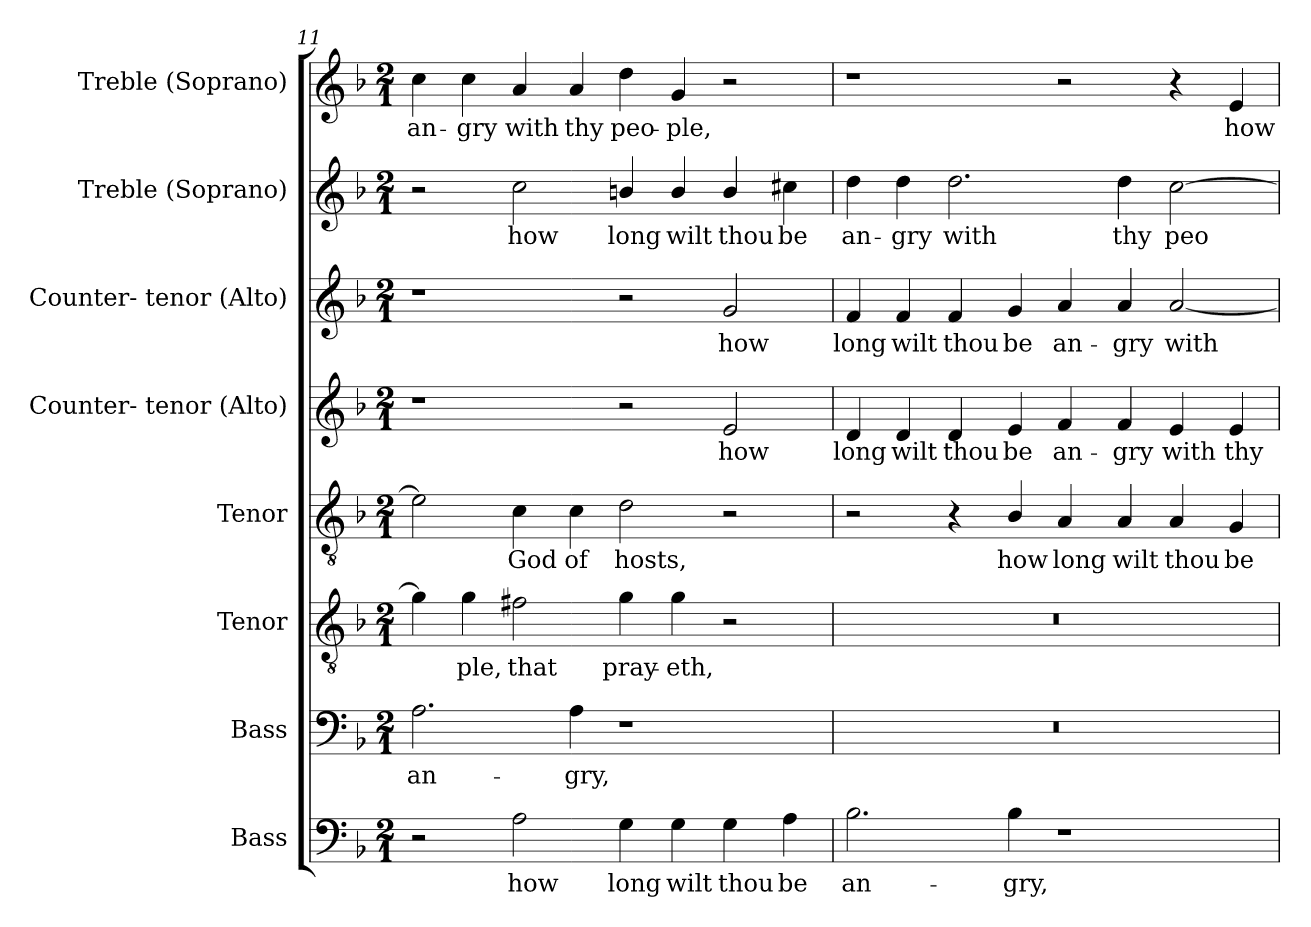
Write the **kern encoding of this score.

**kern	**text	**kern	**text	**kern	**text	**kern	**text	**kern	**text	**kern	**text	**kern	**text	**kern	**text
*part8	*part8	*part7	*part7	*part6	*part6	*part5	*part5	*part4	*part4	*part3	*part3	*part2	*part2	*part1	*part1
*staff8	*staff8	*staff7	*staff7	*staff6	*staff6	*staff5	*staff5	*staff4	*staff4	*staff3	*staff3	*staff2	*staff2	*staff1	*staff1
*I"Bass	*	*I"Bass	*	*I"Tenor	*	*I"Tenor	*	*I"Counter- tenor (Alto)	*	*I"Counter- tenor (Alto)	*	*I"Treble (Soprano)	*	*I"Treble (Soprano)	*
*I'B.	*	*I'B.	*	*I'T.	*	*I'T.	*	*I'A.	*	*I'A.	*	*I'S.	*	*I'S.	*
*clefF4	*	*clefF4	*	*clefGv2	*	*clefGv2	*	*clefG2	*	*clefG2	*	*clefG2	*	*clefG2	*
*	*	*	*	*ITrd7c12	*	*ITrd7c12	*	*	*	*	*	*	*	*	*
*k[b-]	*	*k[b-]	*	*k[b-]	*	*k[b-]	*	*k[b-]	*	*k[b-]	*	*k[b-]	*	*k[b-]	*
*F:	*	*F:	*	*F:	*	*F:	*	*F:	*	*F:	*	*F:	*	*F:	*
*M2/1	*	*M2/1	*	*M2/1	*	*M2/1	*	*M2/1	*	*M2/1	*	*M2/1	*	*M2/1	*
=11	=11	=11	=11	=11	=11	=11	=11	=11	=11	=11	=11	=11	=11	=11	=11
!	!	!	!LO:LY:b:color=#000000	!	!	!	!	!	!	!	!	!	!	!	!
!	!	!	!	!	!	!	!	!	!	!	!	!	!	!	!LO:LY:b:color=#000000
2r	.	2.Ai\	an-	4Gi\]	.	2Ei\]	.	1r	.	1r	.	2r	.	4cci\	an-
!	!	!	!	!	!LO:LY:b:color=#000000	!	!	!	!	!	!	!	!	!	!
!	!	!	!	!	!	!	!	!	!	!	!	!	!	!	!LO:LY:b:color=#000000
.	.	.	.	4Gi\	-ple,	.	.	.	.	.	.	.	.	4cci\	-gry
!	!LO:LY:b:color=#000000	!	!	!	!	!	!	!	!	!	!	!	!	!	!
!	!	!	!	!	!LO:LY:b:color=#000000	!	!	!	!	!	!	!	!	!	!
!	!	!	!	!	!	!	!LO:LY:b:color=#000000	!	!	!	!	!	!	!	!
!	!	!	!	!	!	!	!	!	!	!	!	!	!LO:LY:b:color=#000000	!	!
!	!	!	!	!	!	!	!	!	!	!	!	!	!	!	!LO:LY:b:color=#000000
2Ai\	how	.	.	2F#Xi\	that	4Ci\	God	.	.	.	.	2cci\	how	4ai/	with
!	!	!	!LO:LY:b:color=#000000	!	!	!	!	!	!	!	!	!	!	!	!
!	!	!	!	!	!	!	!LO:LY:b:color=#000000	!	!	!	!	!	!	!	!
!	!	!	!	!	!	!	!	!	!	!	!	!	!	!	!LO:LY:b:color=#000000
.	.	4Ai\	-gry,	.	.	4Ci\	of	.	.	.	.	.	.	4ai/	thy
!	!LO:LY:b:color=#000000	!	!	!	!	!	!	!	!	!	!	!	!	!	!
!	!	!	!	!	!LO:LY:b:color=#000000	!	!	!	!	!	!	!	!	!	!
!	!	!	!	!	!	!	!LO:LY:b:color=#000000	!	!	!	!	!	!	!	!
!	!	!	!	!	!	!	!	!	!	!	!	!	!LO:LY:b:color=#000000	!	!
!	!	!	!	!	!	!	!	!	!	!	!	!	!	!	!LO:LY:b:color=#000000
4Gi\	long	1r	.	4Gi\	pray-	2Di\	hosts,	2r	.	2r	.	4bni/	long	4ddi\	peo-
!	!LO:LY:b:color=#000000	!	!	!	!	!	!	!	!	!	!	!	!	!	!
!	!	!	!	!	!LO:LY:b:color=#000000	!	!	!	!	!	!	!	!	!	!
!	!	!	!	!	!	!	!	!	!	!	!	!	!LO:LY:b:color=#000000	!	!
!	!	!	!	!	!	!	!	!	!	!	!	!	!	!	!LO:LY:b:color=#000000
4Gi\	wilt	.	.	4Gi\	-eth,	.	.	.	.	.	.	4bi/	wilt	4gi/	-ple,
!	!LO:LY:b:color=#000000	!	!	!	!	!	!	!	!	!	!	!	!	!	!
!	!	!	!	!	!	!	!	!	!LO:LY:b:color=#000000	!	!	!	!	!	!
!	!	!	!	!	!	!	!	!	!	!	!LO:LY:b:color=#000000	!	!	!	!
!	!	!	!	!	!	!	!	!	!	!	!	!	!LO:LY:b:color=#000000	!	!
4Gi\	thou	.	.	2r	.	2r	.	2ei/	how	2gi/	how	4bi/	thou	2r	.
!	!LO:LY:b:color=#000000	!	!	!	!	!	!	!	!	!	!	!	!	!	!
!	!	!	!	!	!	!	!	!	!	!	!	!	!LO:LY:b:color=#000000	!	!
4Ai\	be	.	.	.	.	.	.	.	.	.	.	4cc#Xi\	be	.	.
!!LO:LB:g=z
=12	=12	=12	=12	=12	=12	=12	=12	=12	=12	=12	=12	=12	=12	=12	=12
!	!LO:LY:b:color=#000000	!LO:N:vis=1	!	!LO:N:vis=1	!	!	!	!	!	!	!	!	!	!	!
!	!	!	!	!	!	!	!	!	!LO:LY:b:color=#000000	!	!	!	!	!	!
!	!	!	!	!	!	!	!	!	!	!	!LO:LY:b:color=#000000	!	!	!	!
!	!	!	!	!	!	!	!	!	!	!	!	!	!LO:LY:b:color=#000000	!	!
2.B-i\	an-	0r	.	0r	.	2r	.	4di/	long	4fi/	long	4ddi\	an-	1r	.
!	!	!	!	!	!	!	!	!	!LO:LY:b:color=#000000	!	!	!	!	!	!
!	!	!	!	!	!	!	!	!	!	!	!LO:LY:b:color=#000000	!	!	!	!
!	!	!	!	!	!	!	!	!	!	!	!	!	!LO:LY:b:color=#000000	!	!
.	.	.	.	.	.	.	.	4di/	wilt	4fi/	wilt	4ddi\	-gry	.	.
!	!	!	!	!	!	!	!	!	!LO:LY:b:color=#000000	!	!	!	!	!	!
!	!	!	!	!	!	!	!	!	!	!	!LO:LY:b:color=#000000	!	!	!	!
!	!	!	!	!	!	!	!	!	!	!	!	!	!LO:LY:b:color=#000000	!	!
.	.	.	.	.	.	4r	.	4di/	thou	4fi/	thou	2.ddi\	with	.	.
!	!LO:LY:b:color=#000000	!	!	!	!	!	!	!	!	!	!	!	!	!	!
!	!	!	!	!	!	!	!LO:LY:b:color=#000000	!	!	!	!	!	!	!	!
!	!	!	!	!	!	!	!	!	!LO:LY:b:color=#000000	!	!	!	!	!	!
!	!	!	!	!	!	!	!	!	!	!	!LO:LY:b:color=#000000	!	!	!	!
4B-i\	-gry,	.	.	.	.	4BB-i/	how	4ei/	be	4gi/	be	.	.	.	.
!	!	!	!	!	!	!	!LO:LY:b:color=#000000	!	!	!	!	!	!	!	!
!	!	!	!	!	!	!	!	!	!LO:LY:b:color=#000000	!	!	!	!	!	!
!	!	!	!	!	!	!	!	!	!	!	!LO:LY:b:color=#000000	!	!	!	!
1r	.	.	.	.	.	4AAi/	long	4fi/	an-	4ai/	an-	.	.	2r	.
!	!	!	!	!	!	!	!LO:LY:b:color=#000000	!	!	!	!	!	!	!	!
!	!	!	!	!	!	!	!	!	!LO:LY:b:color=#000000	!	!	!	!	!	!
!	!	!	!	!	!	!	!	!	!	!	!LO:LY:b:color=#000000	!	!	!	!
!	!	!	!	!	!	!	!	!	!	!	!	!	!LO:LY:b:color=#000000	!	!
.	.	.	.	.	.	4AAi/	wilt	4fi/	-gry	4ai/	-gry	4ddi\	thy	.	.
!	!	!	!	!	!	!	!LO:LY:b:color=#000000	!	!	!	!	!	!	!	!
!	!	!	!	!	!	!	!	!	!LO:LY:b:color=#000000	!	!	!	!	!	!
!	!	!	!	!	!	!	!	!	!	!	!LO:LY:b:color=#000000	!	!	!	!
!	!	!	!	!	!	!	!	!	!	!	!	!	!LO:LY:b:color=#000000	!	!
.	.	.	.	.	.	4AAi/	thou	4ei/	with	[2ai/	with	[2cci\	peo-	4r	.
!	!	!	!	!	!	!	!LO:LY:b:color=#000000	!	!	!	!	!	!	!	!
!	!	!	!	!	!	!	!	!	!LO:LY:b:color=#000000	!	!	!	!	!	!
!	!	!	!	!	!	!	!	!	!	!	!	!	!	!	!LO:LY:b:color=#000000
.	.	.	.	.	.	4GGi/	be	4ei/	thy	.	.	.	.	4ei/	how
=	=	=	=	=	=	=	=	=	=	=	=	=	=	=	=
*-	*-	*-	*-	*-	*-	*-	*-	*-	*-	*-	*-	*-	*-	*-	*-
